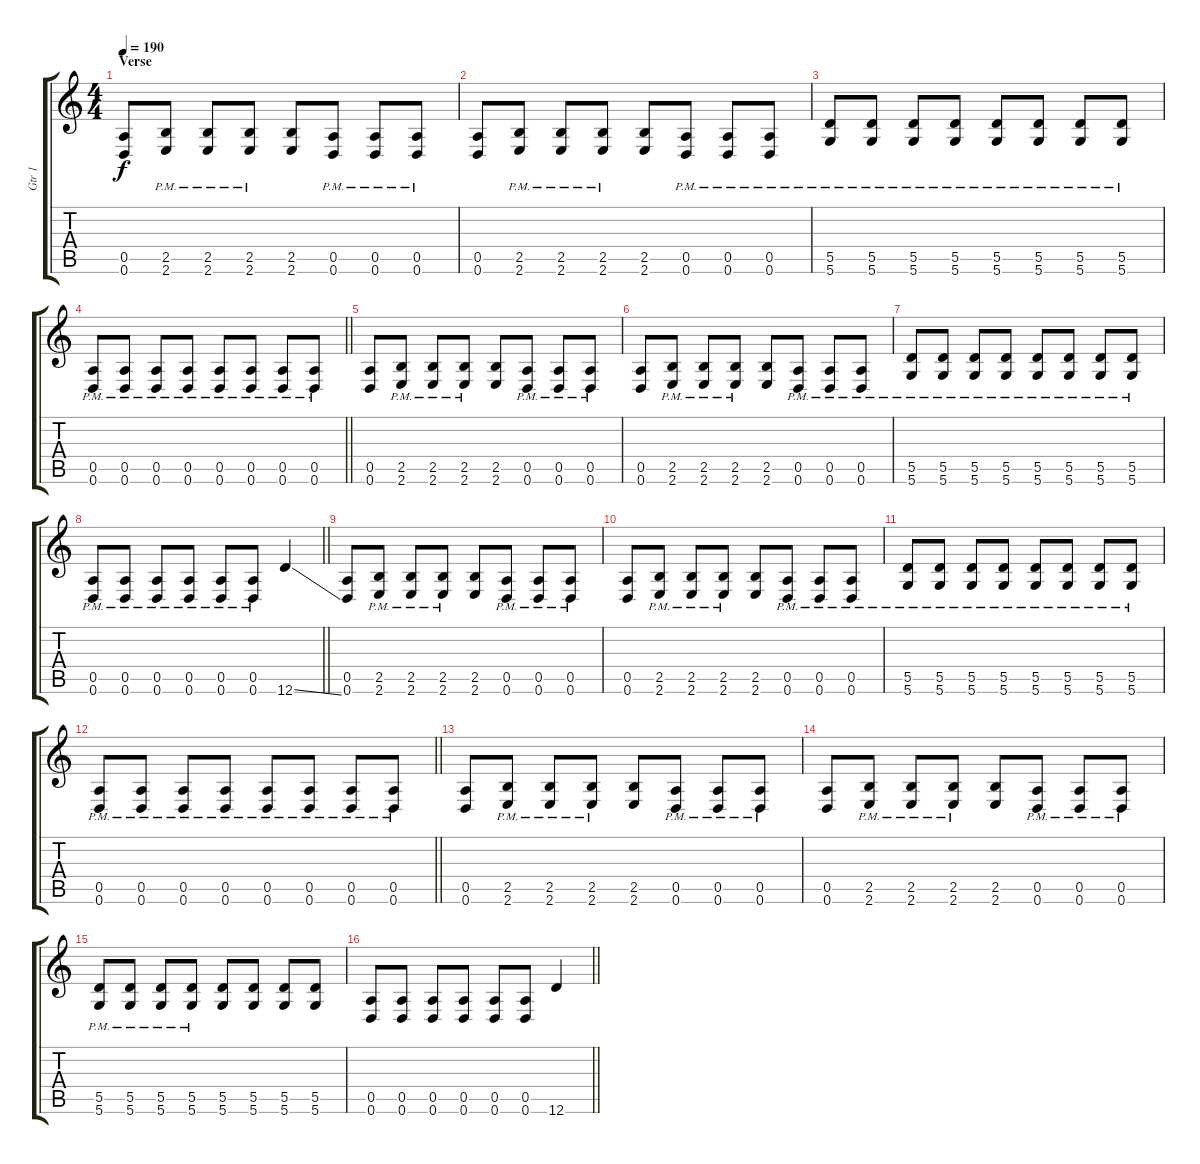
\track ("Gtr 1" "Gtr 1") {instrument distortionguitar}
\staff {score tabs}
\tuning (E4 B3 G3 D3 A2 D2) {hide}
\ts (4 4)
\section ("" "Verse")
\tempo 190
\clef g2
\ks c
(0.5 0.6).8{dy f} (2.5{pm} 2.6{pm}).8 (2.5{pm} 2.6{pm}).8 (2.5{pm} 2.6{pm}).8 (2.5 2.6).8 (0.5{pm} 0.6{pm}).8 (0.5{pm} 0.6{pm}).8 (0.5{pm} 0.6{pm}).8 |
(0.5 0.6).8 (2.5{pm} 2.6{pm}).8 (2.5{pm} 2.6{pm}).8 (2.5{pm} 2.6{pm}).8 (2.5 2.6).8 (0.5{pm} 0.6{pm}).8 (0.5{pm} 0.6{pm}).8 (0.5{pm} 0.6{pm}).8 |
(5.5{pm} 5.6{pm}).8 (5.5{pm} 5.6{pm}).8 (5.5{pm} 5.6{pm}).8 (5.5{pm} 5.6{pm}).8 (5.5{pm} 5.6{pm}).8 (5.5{pm} 5.6{pm}).8 (5.5{pm} 5.6{pm}).8 (5.5{pm} 5.6{pm}).8 |
\barLineRight lightlight
(0.5{pm} 0.6{pm}).8 (0.5{pm} 0.6{pm}).8 (0.5{pm} 0.6{pm}).8 (0.5{pm} 0.6{pm}).8 (0.5{pm} 0.6{pm}).8 (0.5{pm} 0.6{pm}).8 (0.5{pm} 0.6{pm}).8 (0.5{pm} 0.6{pm}).8 |
(0.5 0.6).8 (2.5{pm} 2.6{pm}).8 (2.5{pm} 2.6{pm}).8 (2.5{pm} 2.6{pm}).8 (2.5 2.6).8 (0.5{pm} 0.6{pm}).8 (0.5{pm} 0.6{pm}).8 (0.5{pm} 0.6{pm}).8 |
(0.5 0.6).8 (2.5{pm} 2.6{pm}).8 (2.5{pm} 2.6{pm}).8 (2.5{pm} 2.6{pm}).8 (2.5 2.6).8 (0.5{pm} 0.6{pm}).8 (0.5{pm} 0.6{pm}).8 (0.5{pm} 0.6{pm}).8 |
(5.5{pm} 5.6{pm}).8 (5.5{pm} 5.6{pm}).8 (5.5{pm} 5.6{pm}).8 (5.5{pm} 5.6{pm}).8 (5.5{pm} 5.6{pm}).8 (5.5{pm} 5.6{pm}).8 (5.5{pm} 5.6{pm}).8 (5.5{pm} 5.6{pm}).8 |
\barLineRight lightlight
(0.5{pm} 0.6{pm}).8 (0.5{pm} 0.6{pm}).8 (0.5{pm} 0.6{pm}).8 (0.5{pm} 0.6{pm}).8 (0.5{pm} 0.6{pm}).8 (0.5{pm} 0.6{pm}).8 12.6{ss}.4 |
(0.5 0.6).8 (2.5{pm} 2.6{pm}).8 (2.5{pm} 2.6{pm}).8 (2.5{pm} 2.6{pm}).8 (2.5 2.6).8 (0.5{pm} 0.6{pm}).8 (0.5{pm} 0.6{pm}).8 (0.5{pm} 0.6{pm}).8 |
(0.5 0.6).8 (2.5{pm} 2.6{pm}).8 (2.5{pm} 2.6{pm}).8 (2.5{pm} 2.6{pm}).8 (2.5 2.6).8 (0.5{pm} 0.6{pm}).8 (0.5{pm} 0.6{pm}).8 (0.5{pm} 0.6{pm}).8 |
(5.5{pm} 5.6{pm}).8 (5.5{pm} 5.6{pm}).8 (5.5{pm} 5.6{pm}).8 (5.5{pm} 5.6{pm}).8 (5.5{pm} 5.6{pm}).8 (5.5{pm} 5.6{pm}).8 (5.5{pm} 5.6{pm}).8 (5.5{pm} 5.6{pm}).8 |
\barLineRight lightlight
(0.5{pm} 0.6{pm}).8 (0.5{pm} 0.6{pm}).8 (0.5{pm} 0.6{pm}).8 (0.5{pm} 0.6{pm}).8 (0.5{pm} 0.6{pm}).8 (0.5{pm} 0.6{pm}).8 (0.5{pm} 0.6{pm}).8 (0.5{pm} 0.6{pm}).8 |
(0.5 0.6).8 (2.5{pm} 2.6{pm}).8 (2.5{pm} 2.6{pm}).8 (2.5{pm} 2.6{pm}).8 (2.5 2.6).8 (0.5{pm} 0.6{pm}).8 (0.5{pm} 0.6{pm}).8 (0.5{pm} 0.6{pm}).8 |
(0.5 0.6).8 (2.5{pm} 2.6{pm}).8 (2.5{pm} 2.6{pm}).8 (2.5{pm} 2.6{pm}).8 (2.5 2.6).8 (0.5{pm} 0.6{pm}).8 (0.5{pm} 0.6{pm}).8 (0.5{pm} 0.6{pm}).8 |
(5.5{pm} 5.6{pm}).8 (5.5{pm} 5.6{pm}).8 (5.5{pm} 5.6{pm}).8 (5.5{pm} 5.6{pm}).8 (5.5 5.6).8 (5.5 5.6).8 (5.5 5.6).8 (5.5 5.6).8 |
\barLineRight lightlight
(0.5 0.6).8 (0.5 0.6).8 (0.5 0.6).8 (0.5 0.6).8 (0.5 0.6).8 (0.5 0.6).8 12.6{ss}.4
